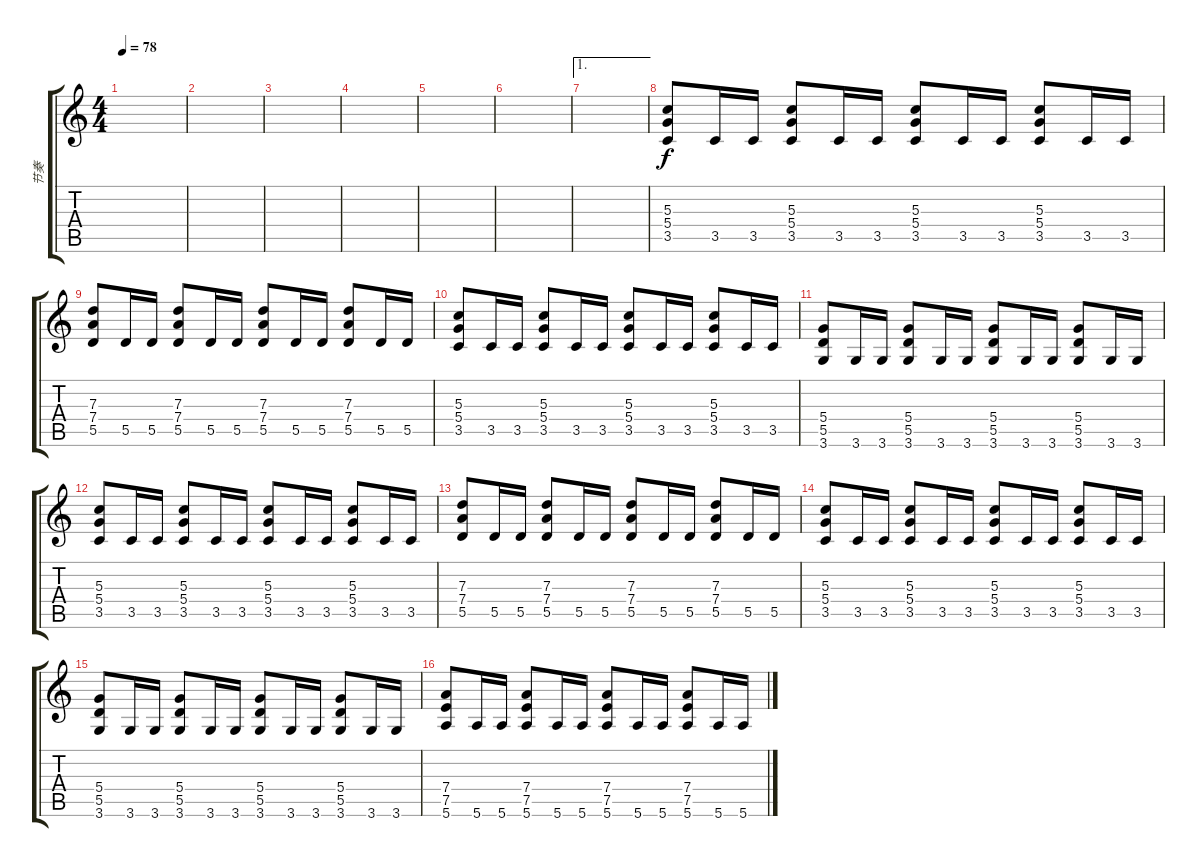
\track ("节奏" "节奏") {instrument distortionguitar}
\staff {score tabs}
\tuning (E4 B3 G3 D3 A2 E2) {hide}
\ts (4 4)
\tempo 78
\clef g2
\ks c
|
|
|
|
|
|
\ae 1
|
(5.3 5.4 3.5).8 3.5.16 3.5.16 (5.3 5.4 3.5).8 3.5.16 3.5.16 (5.3 5.4 3.5).8 3.5.16 3.5.16 (5.3 5.4 3.5).8 3.5.16 3.5.16 |
(7.3 7.4 5.5).8 5.5.16 5.5.16 (7.3 7.4 5.5).8 5.5.16 5.5.16 (7.3 7.4 5.5).8 5.5.16 5.5.16 (7.3 7.4 5.5).8 5.5.16 5.5.16 |
(5.3 5.4 3.5).8 3.5.16 3.5.16 (5.3 5.4 3.5).8 3.5.16 3.5.16 (5.3 5.4 3.5).8 3.5.16 3.5.16 (5.3 5.4 3.5).8 3.5.16 3.5.16 |
(5.4 5.5 3.6).8 3.6.16 3.6.16 (5.4 5.5 3.6).8 3.6.16 3.6.16 (5.4 5.5 3.6).8 3.6.16 3.6.16 (5.4 5.5 3.6).8 3.6.16 3.6.16 |
(5.3 5.4 3.5).8 3.5.16 3.5.16 (5.3 5.4 3.5).8 3.5.16 3.5.16 (5.3 5.4 3.5).8 3.5.16 3.5.16 (5.3 5.4 3.5).8 3.5.16 3.5.16 |
(7.3 7.4 5.5).8 5.5.16 5.5.16 (7.3 7.4 5.5).8 5.5.16 5.5.16 (7.3 7.4 5.5).8 5.5.16 5.5.16 (7.3 7.4 5.5).8 5.5.16 5.5.16 |
(5.3 5.4 3.5).8 3.5.16 3.5.16 (5.3 5.4 3.5).8 3.5.16 3.5.16 (5.3 5.4 3.5).8 3.5.16 3.5.16 (5.3 5.4 3.5).8 3.5.16 3.5.16 |
(5.4 5.5 3.6).8 3.6.16 3.6.16 (5.4 5.5 3.6).8 3.6.16 3.6.16 (5.4 5.5 3.6).8 3.6.16 3.6.16 (5.4 5.5 3.6).8 3.6.16 3.6.16 |
(7.4 7.5 5.6).8 5.6.16 5.6.16 (7.4 7.5 5.6).8 5.6.16 5.6.16 (7.4 7.5 5.6).8 5.6.16 5.6.16 (7.4 7.5 5.6).8 5.6.16 5.6.16
